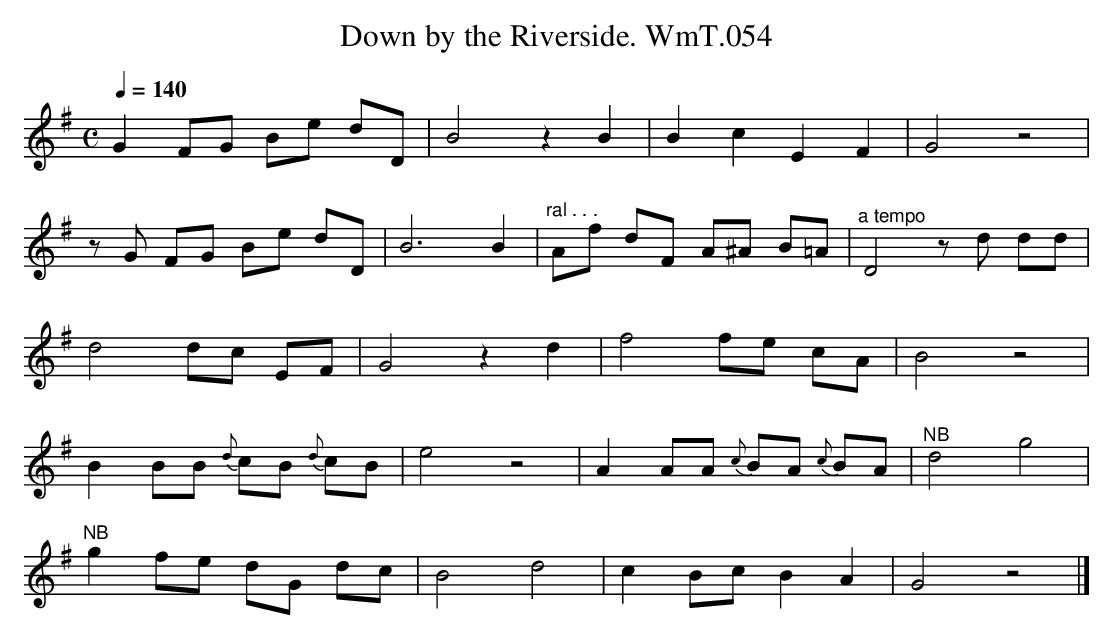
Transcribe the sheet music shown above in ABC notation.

X:1
T:Down by the Riverside. WmT.054
M:C
L:1/8
Q:1/4=140
K:G
G2 FG Be dD|B4 z2B2|B2c2E2F2|G4z4|
zG FG Be dD|B6 B2|"^ral . . ."Af dF A^A B=A|"^a tempo"D4 zd dd|
d4 dc EF|G4 z2d2|f4 fe cA|B4z4|
B2 BB {d}cB {d}cB|e4 z4|A2 AA {c}BA {c}BA|"^NB"d4g4|
"^NB"g2 fe dG dc|B4d4|c2 Bc B2A2|G4z4|]
